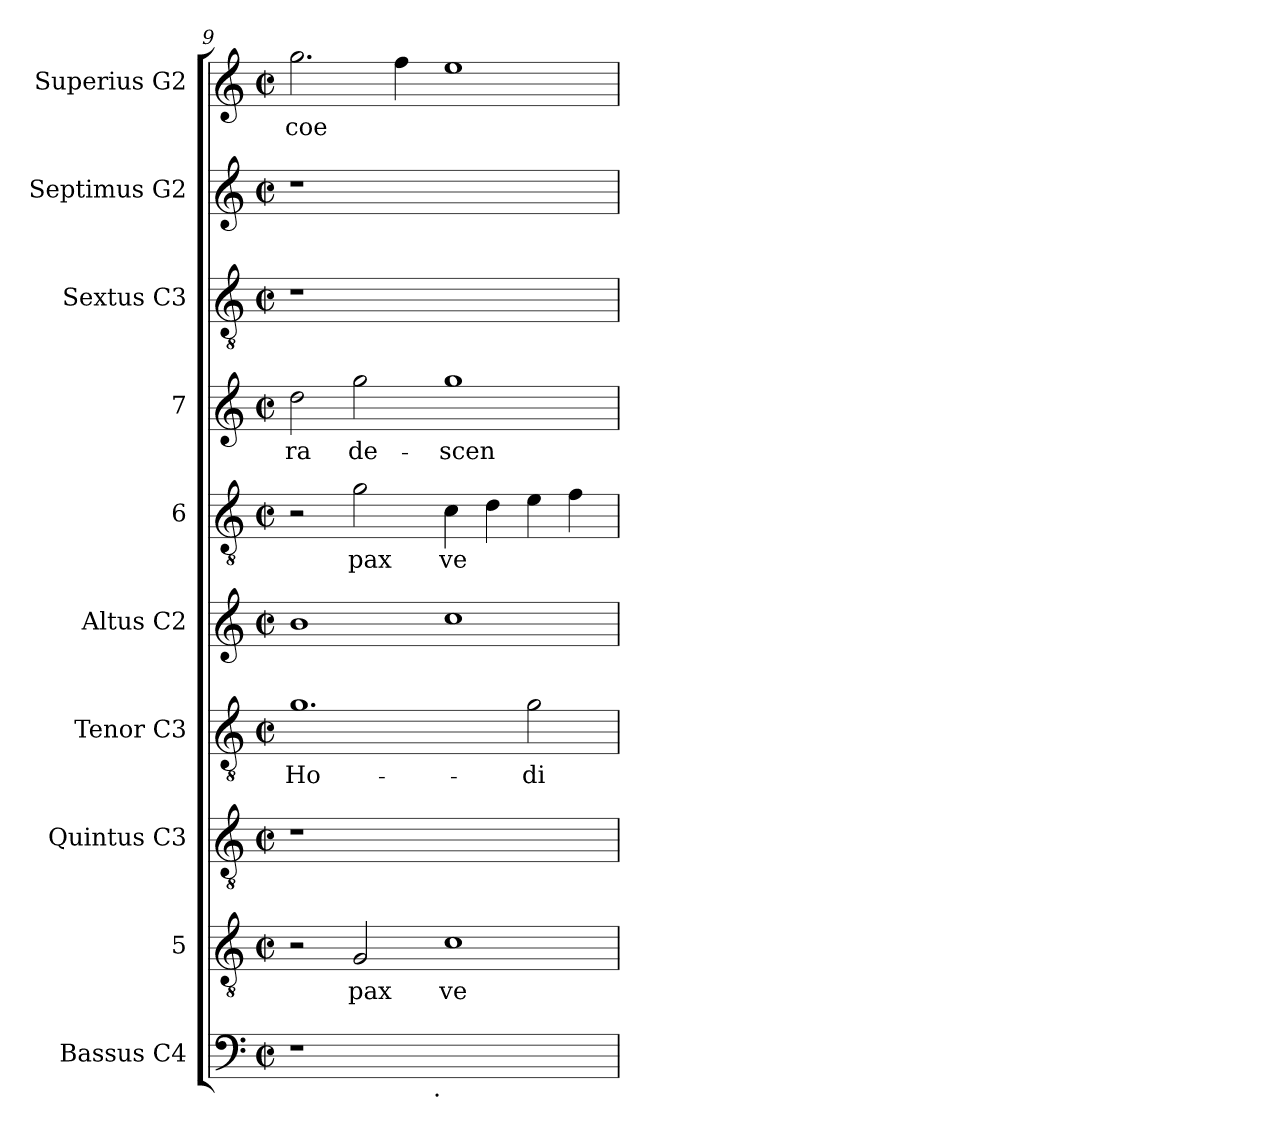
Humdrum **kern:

**kern	**kern	**text	**kern	**kern	**text	**kern	**text	**kern	**text	**kern	**text	**kern	**kern	**kern	**text
*part10	*part9	*part9	*part8	*part7	*part7	*part6	*part6	*part5	*part5	*part4	*part4	*part3	*part2	*part1	*part1
*staff10	*staff9	*staff9	*staff8	*staff7	*staff7	*staff6	*staff6	*staff5	*staff5	*staff4	*staff4	*staff3	*staff2	*staff1	*staff1
*I"Bassus  C4	*I"5	*	*I"Quintus  C3	*I"Tenor  C3	*	*I"Altus  C2	*	*I"6	*	*I"7	*	*I"Sextus  C3	*I"Septimus  G2	*I"Superius  G2	*
*I'B	*	*	*	*I'T	*	*I'A	*	*	*	*	*	*	*	*I'S	*
*clefF4	*clefGv2	*	*clefGv2	*clefGv2	*	*clefG2	*	*clefGv2	*	*clefG2	*	*clefGv2	*clefG2	*clefG2	*
*k[]	*k[]	*	*k[]	*k[]	*	*k[]	*	*k[]	*	*k[]	*	*k[]	*k[]	*k[]	*
*C:	*C:	*	*C:	*C:	*	*C:	*	*C:	*	*C:	*	*C:	*C:	*C:	*
*M2/2	*M2/2	*	*M2/2	*M2/2	*	*M2/2	*	*M2/2	*	*M2/2	*	*M2/2	*M2/2	*M2/2	*
*met(c|)	*met(c|)	*	*met(c|)	*met(c|)	*	*met(c|)	*	*met(c|)	*	*met(c|)	*	*met(c|)	*met(c|)	*met(c|)	*
=9	=9	=9	=9	=9	=9	=9	=9	=9	=9	=9	=9	=9	=9	=9	=9
!	!	!	!	!	!LO:LY:b:cj	!	!LO:LY:b:cj	!	!	!	!LO:LY:b:cj	!	!	!	!LO:LY:b:cj
*^	*	*	*	*	*	*	*	*	*	*	*	*	*	*	*
1r	2ryy	2r	.	1r	1.g	Ho-	1b	--	2r	.	2dd\	-ra	1r	1r	2.gg\	coe-
!	!	!	!LO:LY:b:cj	!	!	!	!	!	!	!LO:LY:b:rj	!	!LO:LY:b:cj	!	!	!	!
.	4...ryy	2G/	pax	.	.	.	.	.	2g\	pax	2gg\	de-	.	.	.	.
!	!	!	!	!	!	!	!	!	!	!	!	!	!	!	!	!LO:LY:b:cj
.	.	.	.	.	.	.	.	.	.	.	.	.	.	.	4ff\	--
!	!LO:TX:b:t=.	!	!	!	!	!	!	!	!	!	!	!	!	!	!	!
.	1ryy	.	.	.	.	.	.	.	.	.	.	.	.	.	.	.
!	!	!	!LO:LY:b:cj	!	!	!	!	!LO:LY:b:cj	!	!LO:LY:b:rj	!	!LO:LY:b:cj	!	!	!	!LO:LY:b:cj
1ryy	.	1c	ve-	1ryy	.	.	1cc	--	4c\	ve-	1gg	-scen-	1ryy	1ryy	1ee	--
!	!	!	!	!	!	!	!	!	!	!LO:LY:b:rj	!	!	!	!	!	!
.	.	.	.	.	.	.	.	.	4d\	--	.	.	.	.	.	.
!	!	!	!	!	!	!LO:LY:b:cj	!	!	!	!LO:LY:b:rj	!	!	!	!	!	!
.	.	.	.	.	2g\	-di-	.	.	4e\	--	.	.	.	.	.	.
!	!	!	!	!	!	!	!	!	!	!LO:LY:b:rj	!	!	!	!	!	!
.	.	.	.	.	.	.	.	.	4f\	--	.	.	.	.	.	.
.	32ryy	.	.	.	.	.	.	.	.	.	.	.	.	.	.	.
*v	*v	*	*	*	*	*	*	*	*	*	*	*	*	*	*	*
=	=	=	=	=	=	=	=	=	=	=	=	=	=	=	=
*-	*-	*-	*-	*-	*-	*-	*-	*-	*-	*-	*-	*-	*-	*-	*-
